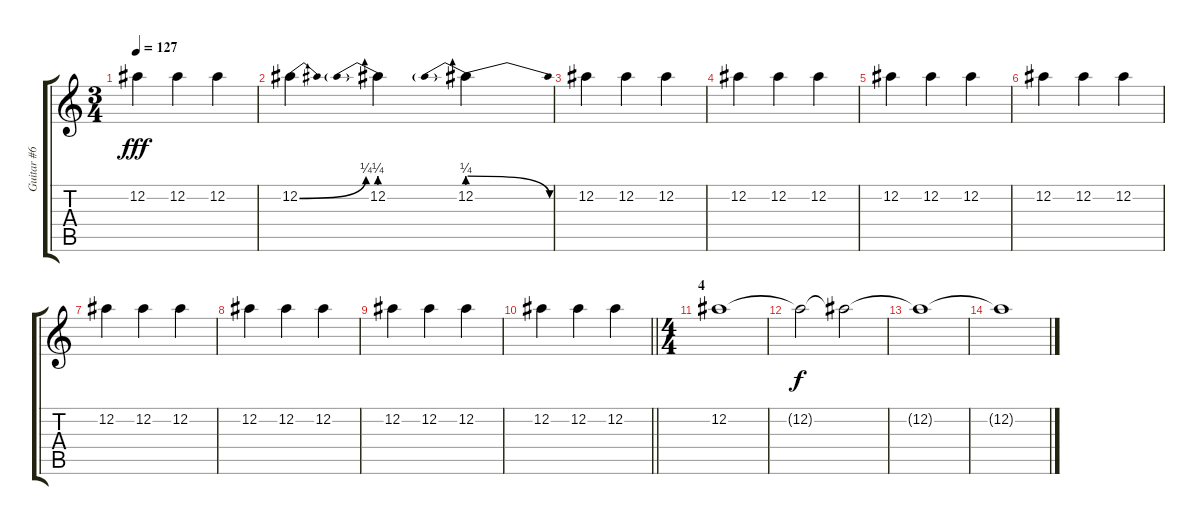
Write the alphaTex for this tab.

\track ("Guitar #6" "Guitar #6") {instrument electricguitarclean}
\staff {score tabs}
\tuning (Eb4 Bb3 Gb3 Db3 Ab2 Db2) {hide}
\ts (3 4)
\tempo 127
\clef g2
\ks c
12.2.4{dy fff} 12.2.4 12.2.4 |
12.2{be (bend 0 0 60 1)}.4 12.2{be (prebend 0 1 60 1)}.4 12.2{be (prebendrelease 0 1 60 0)}.4 |
12.2.4 12.2.4 12.2.4 |
12.2.4 12.2.4 12.2.4 |
12.2.4 12.2.4 12.2.4 |
12.2.4 12.2.4 12.2.4 |
12.2.4 12.2.4 12.2.4 |
12.2.4 12.2.4 12.2.4 |
12.2.4 12.2.4 12.2.4 |
\barLineRight lightlight
12.2.4 12.2.4 12.2.4 |
\ts (4 4)
\section ("" "4")
12.2.1 |
12.2{t}.2{dy f} 12.2{t}.2{volume 0} |
12.2{t}.1 |
12.2{t}.1
